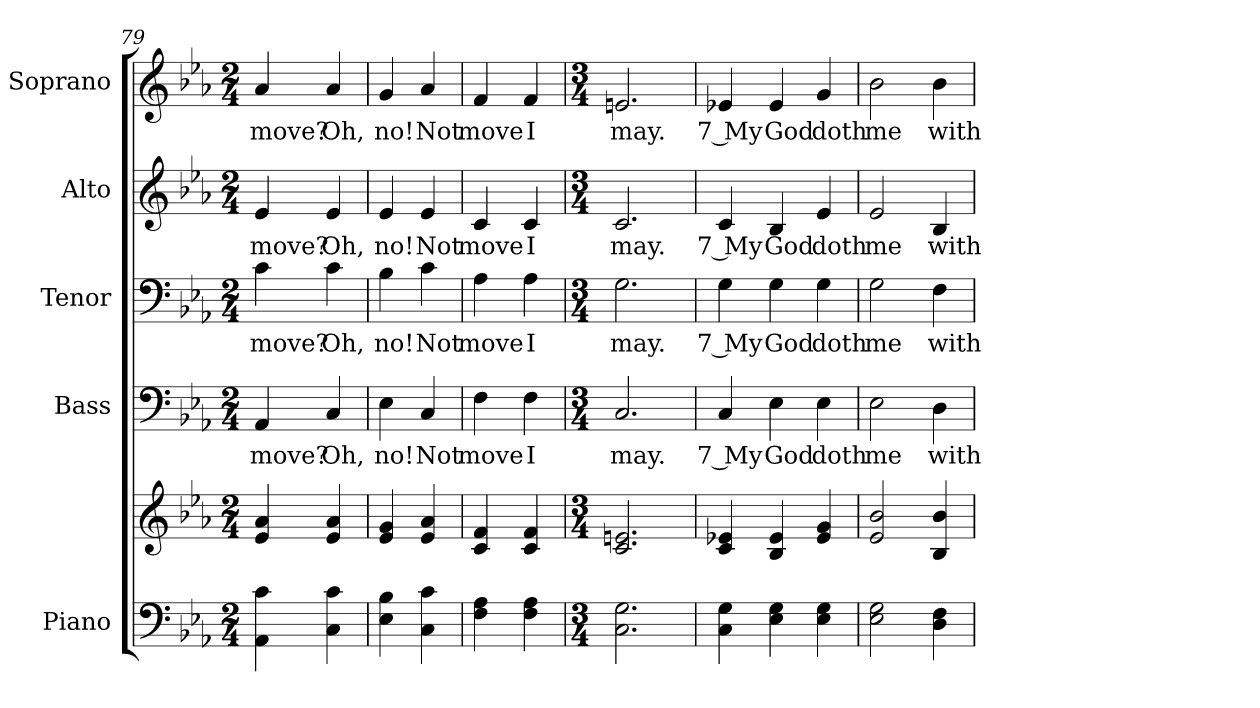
**kern	**kern	**kern	**text	**kern	**text	**kern	**text	**kern	**text
*part5	*part5	*part4	*part4	*part3	*part3	*part2	*part2	*part1	*part1
*staff6	*staff5	*staff4	*staff4	*staff3	*staff3	*staff2	*staff2	*staff1	*staff1
*I"Piano	*	*I"Bass	*	*I"Tenor	*	*I"Alto	*	*I"Soprano	*
*I'Pno.	*	*I'B.	*	*I'T.	*	*I'A.	*	*I'S.	*
!!LO:PB:g=z
*clefF4	*clefG2	*clefF4	*	*clefF4	*	*clefG2	*	*clefG2	*
*k[b-e-a-]	*k[b-e-a-]	*k[b-e-a-]	*	*k[b-e-a-]	*	*k[b-e-a-]	*	*k[b-e-a-]	*
*E-:	*E-:	*E-:	*	*E-:	*	*E-:	*	*E-:	*
*M2/4	*M2/4	*M2/4	*	*M2/4	*	*M2/4	*	*M2/4	*
=79	=79	=79	=79	=79	=79	=79	=79	=79	=79
!	!	!	!LO:LY:b:color=#000000	!	!	!	!	!	!
!	!	!	!	!	!LO:LY:b:color=#000000	!	!	!	!
!	!	!	!	!	!	!	!LO:LY:b:color=#000000	!	!
!	!	!	!	!	!	!	!	!	!LO:LY:b:color=#000000
4AA-i\ 4ci	4e-i/ 4a-i	4AA-i/	-move?	4ci\	-move?	4e-i/	-move?	4a-i/	-move?
!	!	!	!LO:LY:b:color=#000000	!	!	!	!	!	!
!	!	!	!	!	!LO:LY:b:color=#000000	!	!	!	!
!	!	!	!	!	!	!	!LO:LY:b:color=#000000	!	!
!	!	!	!	!	!	!	!	!	!LO:LY:b:color=#000000
4Ci\ 4ci	4e-i/ 4a-i	4Ci/	Oh,	4ci\	Oh,	4e-i/	Oh,	4a-i/	Oh,
=80	=80	=80	=80	=80	=80	=80	=80	=80	=80
!	!	!	!LO:LY:b:color=#000000	!	!	!	!	!	!
!	!	!	!	!	!LO:LY:b:color=#000000	!	!	!	!
!	!	!	!	!	!	!	!LO:LY:b:color=#000000	!	!
!	!	!	!	!	!	!	!	!	!LO:LY:b:color=#000000
4E-i\ 4B-i	4e-i/ 4gi	4E-i\	no!	4B-i\	no!	4e-i/	no!	4gi/	no!
!	!	!	!LO:LY:b:color=#000000	!	!	!	!	!	!
!	!	!	!	!	!LO:LY:b:color=#000000	!	!	!	!
!	!	!	!	!	!	!	!LO:LY:b:color=#000000	!	!
!	!	!	!	!	!	!	!	!	!LO:LY:b:color=#000000
4Ci\ 4ci	4e-i/ 4a-i	4Ci/	Not	4ci\	Not	4e-i/	Not	4a-i/	Not
=81	=81	=81	=81	=81	=81	=81	=81	=81	=81
!	!	!	!LO:LY:b:color=#000000	!	!	!	!	!	!
!	!	!	!	!	!LO:LY:b:color=#000000	!	!	!	!
!	!	!	!	!	!	!	!LO:LY:b:color=#000000	!	!
!	!	!	!	!	!	!	!	!	!LO:LY:b:color=#000000
4Fi\ 4A-i	4ci/ 4fi	4Fi\	move	4A-i\	move	4ci/	move	4fi/	move
!	!	!	!LO:LY:b:color=#000000	!	!	!	!	!	!
!	!	!	!	!	!LO:LY:b:color=#000000	!	!	!	!
!	!	!	!	!	!	!	!LO:LY:b:color=#000000	!	!
!	!	!	!	!	!	!	!	!	!LO:LY:b:color=#000000
4Fi\ 4A-i	4ci/ 4fi	4Fi\	I	4A-i\	I	4ci/	I	4fi/	I
=82	=82	=82	=82	=82	=82	=82	=82	=82	=82
*M3/4	*M3/4	*M3/4	*	*M3/4	*	*M3/4	*	*M3/4	*
!	!	!	!LO:LY:b:color=#000000	!	!	!	!	!	!
!	!	!	!	!	!LO:LY:b:color=#000000	!	!	!	!
!	!	!	!	!	!	!	!LO:LY:b:color=#000000	!	!
!	!	!	!	!	!	!	!	!	!LO:LY:b:color=#000000
2.Ci\ 2.Gi	2.ci/ 2.eni	2.Ci/	may.	2.Gi\	may.	2.ci/	may.	2.eni/	may.
=83	=83	=83	=83	=83	=83	=83	=83	=83	=83
!	!	!	!LO:LY:b:color=#000000	!	!	!	!	!	!
!	!	!	!	!	!LO:LY:b:color=#000000	!	!	!	!
!	!	!	!	!	!	!	!LO:LY:b:color=#000000	!	!
!	!	!	!	!	!	!	!	!	!LO:LY:b:color=#000000
4Ci\ 4Gi	4ci/ 4e-Xi	4Ci/	7 My	4Gi\	7 My	4ci/	7 My	4e-Xi/	7 My
!	!	!	!LO:LY:b:color=#000000	!	!	!	!	!	!
!	!	!	!	!	!LO:LY:b:color=#000000	!	!	!	!
!	!	!	!	!	!	!	!LO:LY:b:color=#000000	!	!
!	!	!	!	!	!	!	!	!	!LO:LY:b:color=#000000
4E-i\ 4Gi	4B-i/ 4e-i	4E-i\	God	4Gi\	God	4B-i/	God	4e-i/	God
!	!	!	!LO:LY:b:color=#000000	!	!	!	!	!	!
!	!	!	!	!	!LO:LY:b:color=#000000	!	!	!	!
!	!	!	!	!	!	!	!LO:LY:b:color=#000000	!	!
!	!	!	!	!	!	!	!	!	!LO:LY:b:color=#000000
4E-i\ 4Gi	4e-i/ 4gi	4E-i\	doth	4Gi\	doth	4e-i/	doth	4gi/	doth
=84	=84	=84	=84	=84	=84	=84	=84	=84	=84
*	*^	*	*	*	*	*	*	*	*
!	!	!	!	!LO:LY:b:color=#000000	!	!	!	!	!	!
!	!	!	!	!	!	!LO:LY:b:color=#000000	!	!	!	!
!	!	!	!	!	!	!	!	!LO:LY:b:color=#000000	!	!
!	!	!	!	!	!	!	!	!	!	!LO:LY:b:color=#000000
2E-i\ 2Gi	2e-i/ 2b-i	2ryy	2E-i\	me	2Gi\	me	2e-i/	me	2b-i\	me
!	!	!	!	!LO:LY:b:color=#000000	!	!	!	!	!	!
!	!	!	!	!	!	!LO:LY:b:color=#000000	!	!	!	!
!	!	!	!	!	!	!	!	!LO:LY:b:color=#000000	!	!
!	!	!	!	!	!	!	!	!	!	!LO:LY:b:color=#000000
4Di\ 4Fi	4B-i/ 4b-i	4ryy	4Di\	with	4Fi\	with	4B-i/	with	4b-i\	with
*	*v	*v	*	*	*	*	*	*	*	*
=	=	=	=	=	=	=	=	=	=
*-	*-	*-	*-	*-	*-	*-	*-	*-	*-
